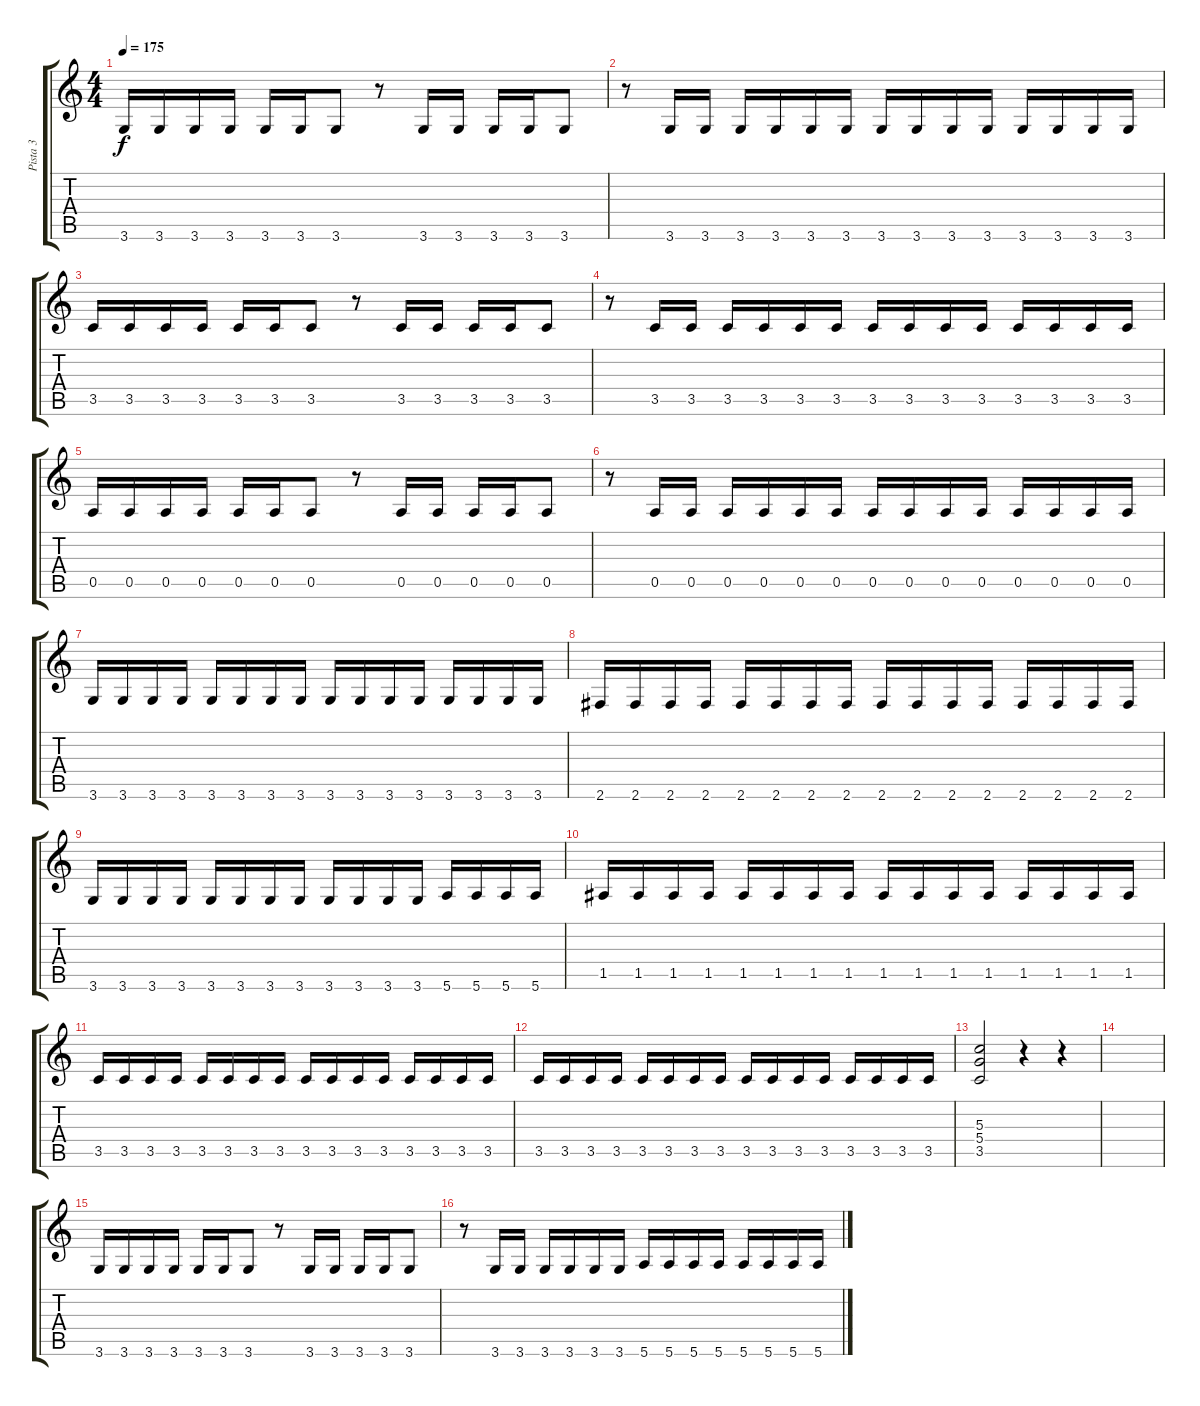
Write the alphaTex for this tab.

\track ("Pista 3" "Pista 3") {instrument distortionguitar}
\staff {score tabs}
\tuning (E4 B3 G3 D3 A2 E2) {hide}
\ts (4 4)
\tempo 175
\clef g2
\ks c
3.6.16{dy f} 3.6.16 3.6.16 3.6.16 3.6.16 3.6.16 3.6.8 r.8 3.6.16 3.6.16 3.6.16 3.6.16 3.6.8 |
r.8 3.6.16 3.6.16 3.6.16 3.6.16 3.6.16 3.6.16 3.6.16 3.6.16 3.6.16 3.6.16 3.6.16 3.6.16 3.6.16 3.6.16 |
3.5.16 3.5.16 3.5.16 3.5.16 3.5.16 3.5.16 3.5.8 r.8 3.5.16 3.5.16 3.5.16 3.5.16 3.5.8 |
r.8 3.5.16 3.5.16 3.5.16 3.5.16 3.5.16 3.5.16 3.5.16 3.5.16 3.5.16 3.5.16 3.5.16 3.5.16 3.5.16 3.5.16 |
0.5.16 0.5.16 0.5.16 0.5.16 0.5.16 0.5.16 0.5.8 r.8 0.5.16 0.5.16 0.5.16 0.5.16 0.5.8 |
r.8 0.5.16 0.5.16 0.5.16 0.5.16 0.5.16 0.5.16 0.5.16 0.5.16 0.5.16 0.5.16 0.5.16 0.5.16 0.5.16 0.5.16 |
3.6.16 3.6.16 3.6.16 3.6.16 3.6.16 3.6.16 3.6.16 3.6.16 3.6.16 3.6.16 3.6.16 3.6.16 3.6.16 3.6.16 3.6.16 3.6.16 |
2.6.16 2.6.16 2.6.16 2.6.16 2.6.16 2.6.16 2.6.16 2.6.16 2.6.16 2.6.16 2.6.16 2.6.16 2.6.16 2.6.16 2.6.16 2.6.16 |
3.6.16 3.6.16 3.6.16 3.6.16 3.6.16 3.6.16 3.6.16 3.6.16 3.6.16 3.6.16 3.6.16 3.6.16 5.6.16 5.6.16 5.6.16 5.6.16 |
1.5.16 1.5.16 1.5.16 1.5.16 1.5.16 1.5.16 1.5.16 1.5.16 1.5.16 1.5.16 1.5.16 1.5.16 1.5.16 1.5.16 1.5.16 1.5.16 |
3.5.16 3.5.16 3.5.16 3.5.16 3.5.16 3.5.16 3.5.16 3.5.16 3.5.16 3.5.16 3.5.16 3.5.16 3.5.16 3.5.16 3.5.16 3.5.16 |
3.5.16 3.5.16 3.5.16 3.5.16 3.5.16 3.5.16 3.5.16 3.5.16 3.5.16 3.5.16 3.5.16 3.5.16 3.5.16 3.5.16 3.5.16 3.5.16 |
(5.3 5.4 3.5).2 r.4 r.4 |
|
3.6.16 3.6.16 3.6.16 3.6.16 3.6.16 3.6.16 3.6.8 r.8 3.6.16 3.6.16 3.6.16 3.6.16 3.6.8 |
r.8 3.6.16 3.6.16 3.6.16 3.6.16 3.6.16 3.6.16 5.6.16 5.6.16 5.6.16 5.6.16 5.6.16 5.6.16 5.6.16 5.6.16
